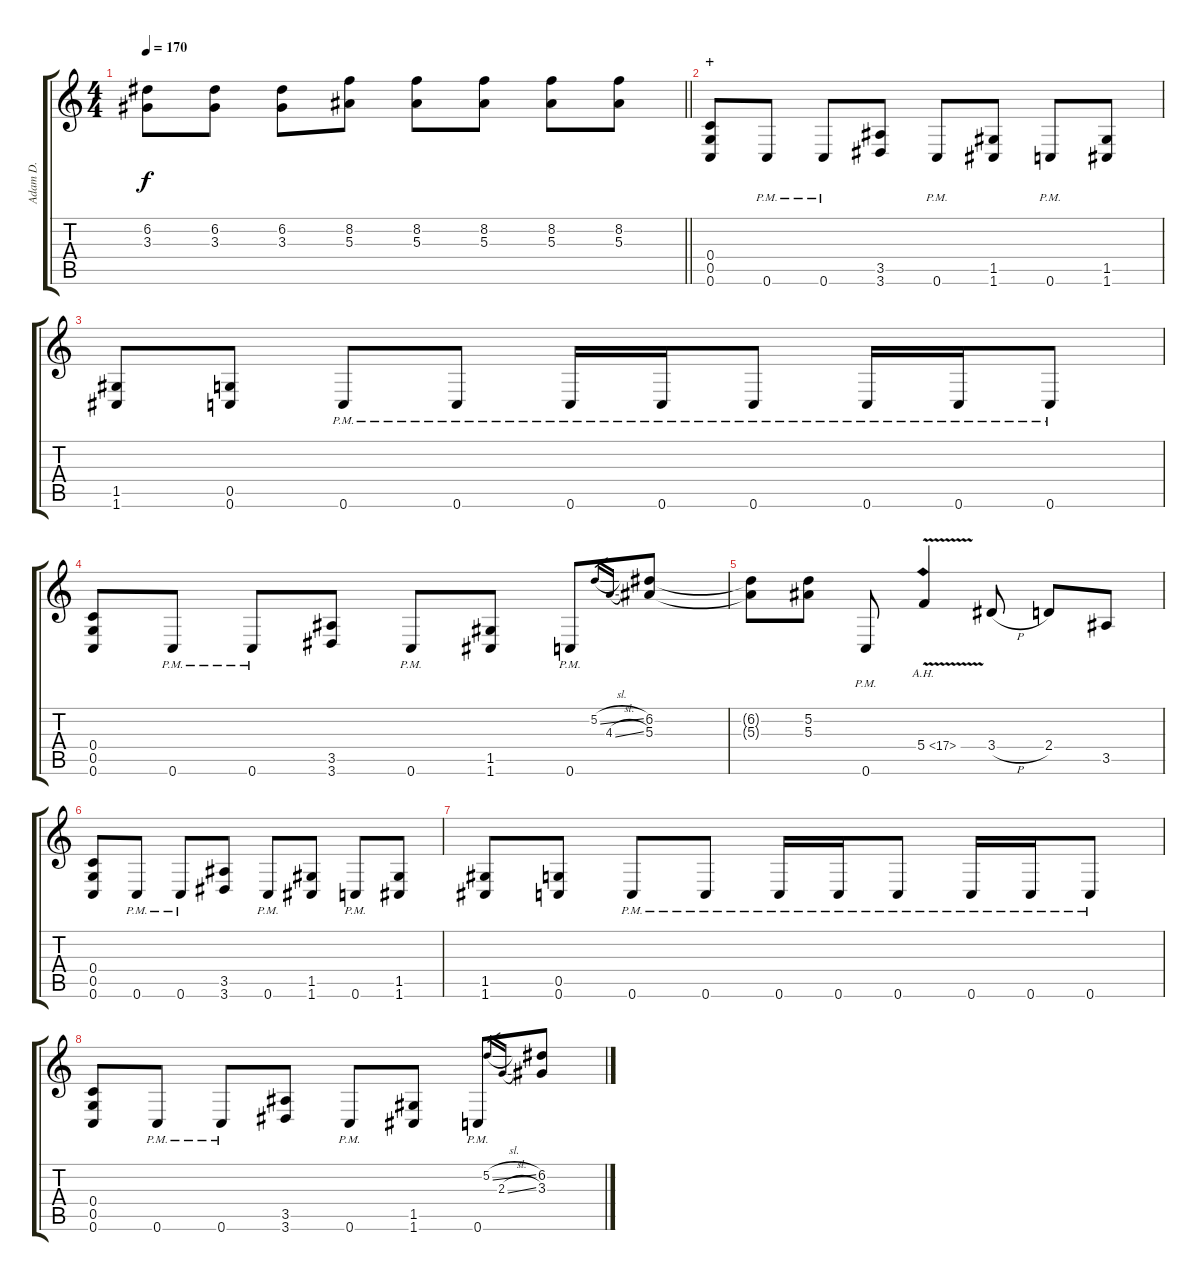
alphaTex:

\track ("Adam D." "Adam D.") {instrument distortionguitar}
\staff {score tabs}
\tuning (D4 A3 F3 C3 G2 C2) {hide}
\ts (4 4)
\tempo 170
\clef g2
\barLineRight lightlight
\ks c
(6.2{t} 3.3{t}).8{dy f} (6.2 3.3).8 (6.2 3.3).8 (8.2 5.3).8 (8.2 5.3).8 (8.2 5.3).8 (8.2 5.3).8 (8.2 5.3).8 |
\section ("" "+")
(0.4 0.5 0.6).8 0.6{pm}.8 0.6{pm}.8 (3.5 3.6).8 0.6{pm}.8 (1.5 1.6).8 0.6{pm}.8 (1.5 1.6).8 |
(1.5 1.6).8 (0.5 0.6).8 0.6{pm}.8 0.6{pm}.8 0.6{pm}.16 0.6{pm}.16 0.6{pm}.8 0.6{pm}.16 0.6{pm}.16 0.6{pm}.8 |
(0.4 0.5 0.6).8 0.6{pm}.8 0.6{pm}.8 (3.5 3.6).8 0.6{pm}.8 (1.5 1.6).8 0.6{pm}.8 5.2{sl}.16{gr} 4.3{sl}.16{gr} (6.2 5.3).8 |
(6.2{t} 5.3{t}).8 (5.2 5.3).8 0.6{pm}.8 5.4{ah 12 v}.4 3.4{h}.8 2.4.8 3.5.8 |
(0.4 0.5 0.6).8 0.6{pm}.8 0.6{pm}.8 (3.5 3.6).8 0.6{pm}.8 (1.5 1.6).8 0.6{pm}.8 (1.5 1.6).8 |
(1.5 1.6).8 (0.5 0.6).8 0.6{pm}.8 0.6{pm}.8 0.6{pm}.16 0.6{pm}.16 0.6{pm}.8 0.6{pm}.16 0.6{pm}.16 0.6{pm}.8 |
(0.4 0.5 0.6).8 0.6{pm}.8 0.6{pm}.8 (3.5 3.6).8 0.6{pm}.8 (1.5 1.6).8 0.6{pm}.8 5.2{sl}.16{gr} 2.3{sl}.16{gr} (6.2 3.3).8
